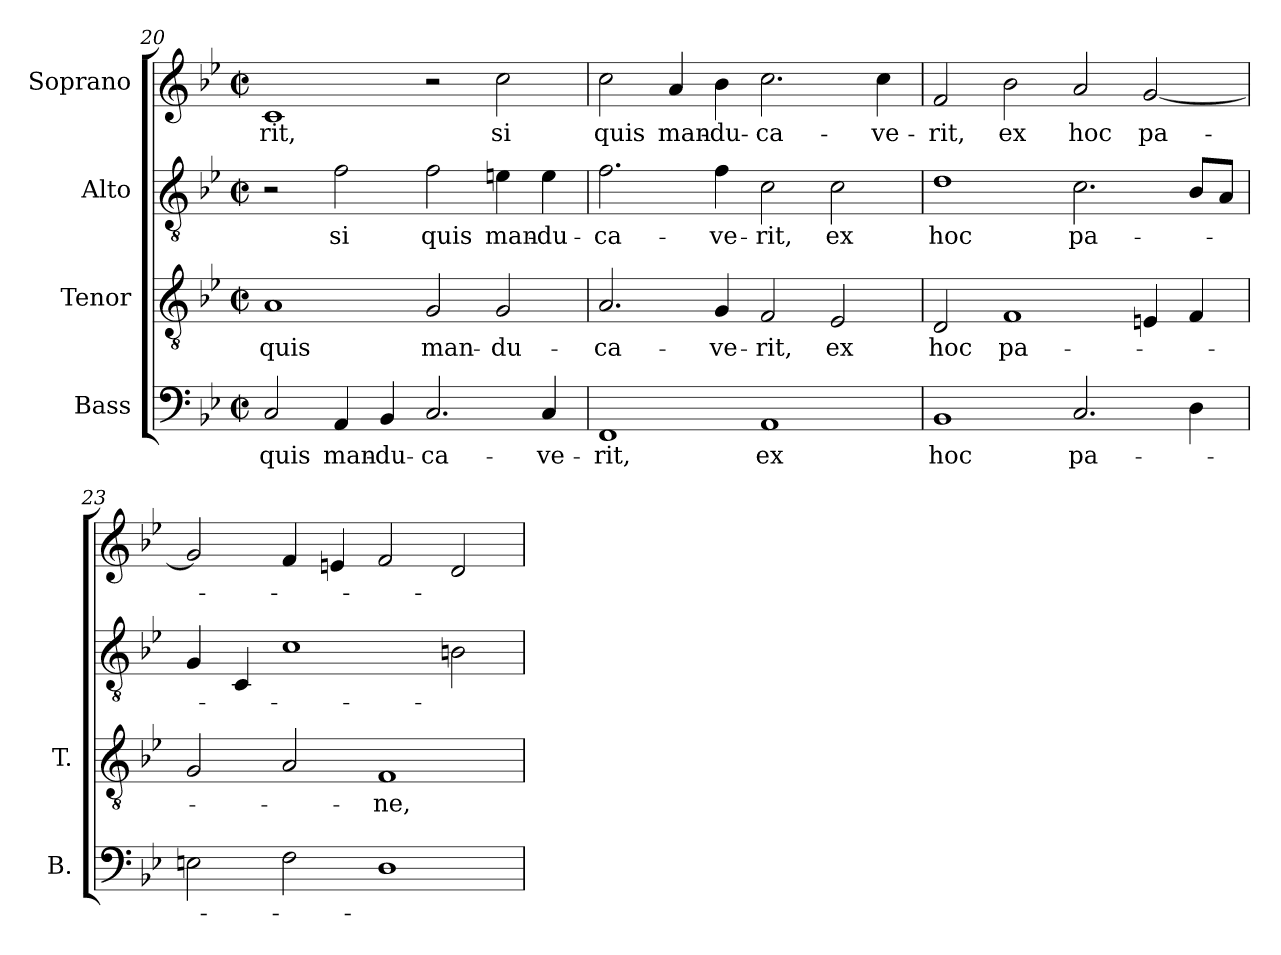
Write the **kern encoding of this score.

**kern	**text	**kern	**text	**kern	**text	**kern	**text
*part4	*part4	*part3	*part3	*part2	*part2	*part1	*part1
*staff4	*staff4	*staff3	*staff3	*staff2	*staff2	*staff1	*staff1
*I"Bass	*	*I"Tenor	*	*I"Alto	*	*I"Soprano	*
*I'B.	*	*I'T.	*	*	*	*	*
!!LO:LB:g=z
*clefF4	*	*clefGv2	*	*clefGv2	*	*clefG2	*
*	*	*ITrd7c12	*	*ITrd7c12	*	*	*
*k[b-e-]	*	*k[b-e-]	*	*k[b-e-]	*	*k[b-e-]	*
*B-:	*	*B-:	*	*B-:	*	*B-:	*
*M2/2	*	*M2/2	*	*M2/2	*	*M2/2	*
*met(c|)	*	*met(c|)	*	*met(c|)	*	*met(c|)	*
=20	=20	=20	=20	=20	=20	=20	=20
!	!LO:LY:b:color=#000000	!	!	!	!	!	!
!	!	!	!LO:LY:b:color=#000000	!	!	!	!
!	!	!	!	!	!	!	!LO:LY:b:color=#000000
2Ci/	quis	1AAi	quis	2r	.	1ci	-rit,
!	!LO:LY:b:color=#000000	!	!	!	!	!	!
!	!	!	!	!	!LO:LY:b:color=#000000	!	!
4AAi/	man-	.	.	2Fi\	si	.	.
!	!LO:LY:b:color=#000000	!	!	!	!	!	!
4BB-i/	-du-	.	.	.	.	.	.
!	!LO:LY:b:color=#000000	!	!	!	!	!	!
!	!	!	!LO:LY:b:color=#000000	!	!	!	!
!	!	!	!	!	!LO:LY:b:color=#000000	!	!
2.Ci/	-ca-	2GGi/	man-	2Fi\	quis	2r	.
!	!	!	!LO:LY:b:color=#000000	!	!	!	!
!	!	!	!	!	!LO:LY:b:color=#000000	!	!
!	!	!	!	!	!	!	!LO:LY:b:color=#000000
.	.	2GGi/	-du-	4Eni\	man-	2cci\	si
!	!LO:LY:b:color=#000000	!	!	!	!	!	!
!	!	!	!	!	!LO:LY:b:color=#000000	!	!
4Ci/	-ve-	.	.	4Ei\	-du-	.	.
=21	=21	=21	=21	=21	=21	=21	=21
!	!LO:LY:b:color=#000000	!	!	!	!	!	!
!	!	!	!LO:LY:b:color=#000000	!	!	!	!
!	!	!	!	!	!LO:LY:b:color=#000000	!	!
!	!	!	!	!	!	!	!LO:LY:b:color=#000000
1FFi	-rit,	2.AAi/	-ca-	2.Fi\	-ca-	2cci\	quis
!	!	!	!	!	!	!	!LO:LY:b:color=#000000
.	.	.	.	.	.	4ai/	man-
!	!	!	!LO:LY:b:color=#000000	!	!	!	!
!	!	!	!	!	!LO:LY:b:color=#000000	!	!
!	!	!	!	!	!	!	!LO:LY:b:color=#000000
.	.	4GGi/	-ve-	4Fi\	-ve-	4b-i\	-du-
!	!LO:LY:b:color=#000000	!	!	!	!	!	!
!	!	!	!LO:LY:b:color=#000000	!	!	!	!
!	!	!	!	!	!LO:LY:b:color=#000000	!	!
!	!	!	!	!	!	!	!LO:LY:b:color=#000000
1AAi	ex	2FFi/	-rit,	2Ci\	-rit,	2.cci\	-ca-
!	!	!	!LO:LY:b:color=#000000	!	!	!	!
!	!	!	!	!	!LO:LY:b:color=#000000	!	!
.	.	2EE-i/	ex	2Ci\	ex	.	.
!	!	!	!	!	!	!	!LO:LY:b:color=#000000
.	.	.	.	.	.	4cci\	-ve-
=22	=22	=22	=22	=22	=22	=22	=22
!	!LO:LY:b:color=#000000	!	!	!	!	!	!
!	!	!	!LO:LY:b:color=#000000	!	!	!	!
!	!	!	!	!	!LO:LY:b:color=#000000	!	!
!	!	!	!	!	!	!	!LO:LY:b:color=#000000
1BB-i	hoc	2DDi/	hoc	1Di	hoc	2fi/	-rit,
!	!	!	!LO:LY:b:color=#000000	!	!	!	!
!	!	!	!	!	!	!	!LO:LY:b:color=#000000
.	.	1FFi	pa-	.	.	2b-i\	ex
!	!LO:LY:b:color=#000000	!	!	!	!	!	!
!	!	!	!	!	!LO:LY:b:color=#000000	!	!
!	!	!	!	!	!	!	!LO:LY:b:color=#000000
2.Ci/	pa-	.	.	2.Ci\	pa-	2ai/	hoc
!	!	!	!	!	!	!	!LO:LY:b:color=#000000
.	.	4EEni/	.	.	.	[<2gi/	pa-
4Di\	.	4FFi/	.	8BB-i/L	.	.	.
.	.	.	.	8AAi/J	.	.	.
=23	=23	=23	=23	=23	=23	=23	=23
2Eni\	.	2GGi/	.	4GGi/	.	2gi/]	.
.	.	.	.	4CCi/	.	.	.
2Fi\	.	2AAi/	.	1Ci	.	4fi/	.
.	.	.	.	.	.	4eni/	.
!	!	!	!LO:LY:b:color=#000000	!	!	!	!
1Di	.	1FFi	-ne,	.	.	2fi/	.
.	.	.	.	2BBni\	.	2di/	.
=	=	=	=	=	=	=	=
*-	*-	*-	*-	*-	*-	*-	*-
